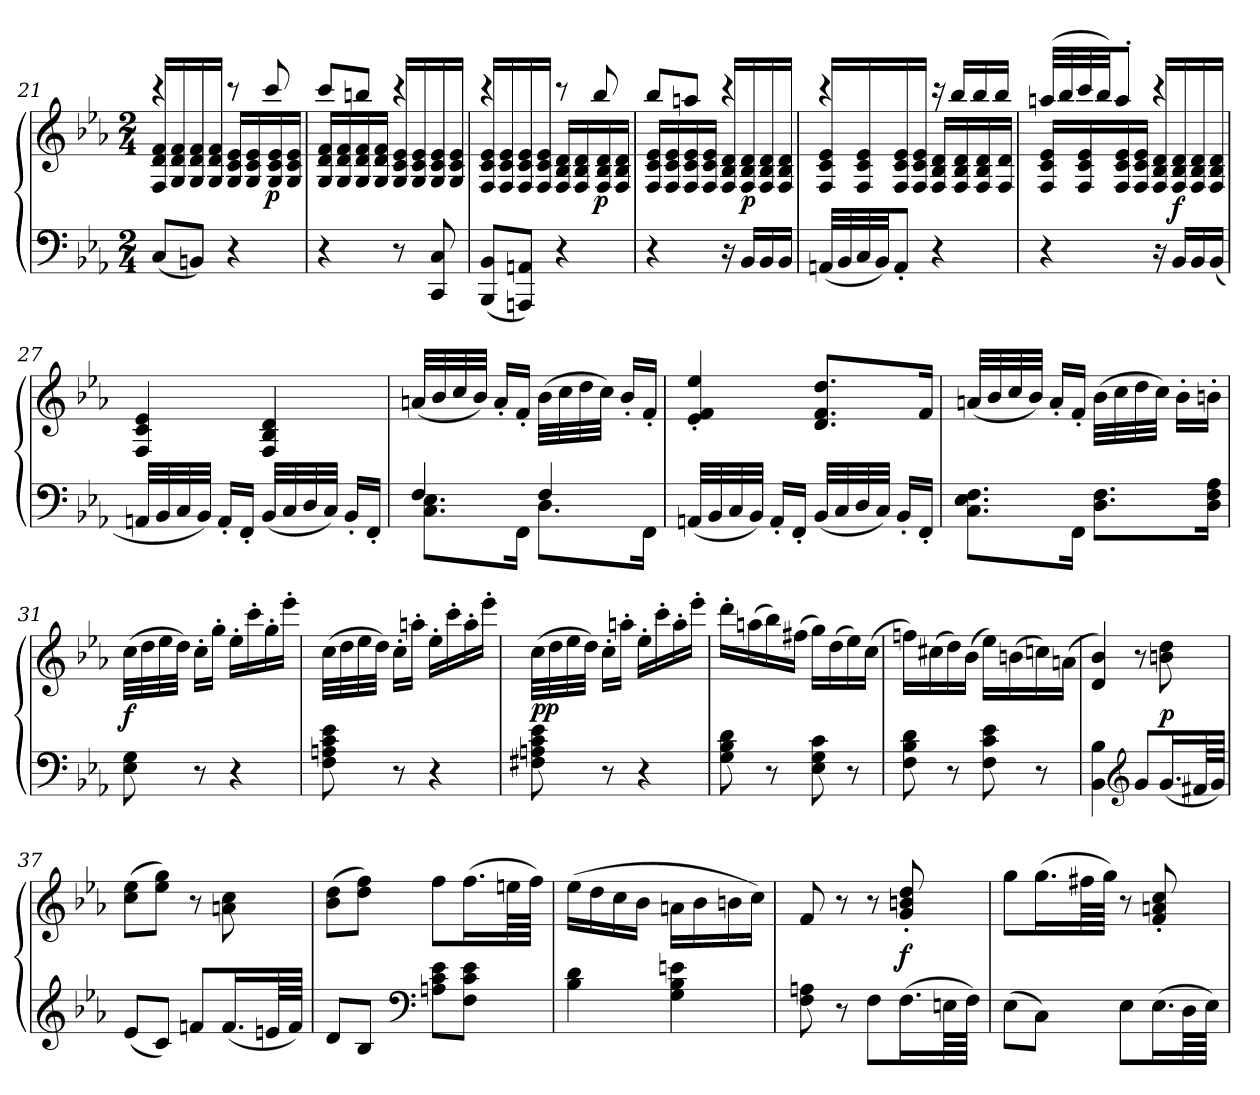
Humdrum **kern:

**kern	**kern	**dynam
*part1	*part1	*part1
*staff2	*staff1	*staff1/2
*clefF4	*clefG2	*
*k[b-e-a-]	*k[b-e-a-]	*
*E-:	*E-:	*
*M2/4	*M2/4	*
=21	=21	=21
*	*^	*
(8C/L	4r	16F/ 16d/ 16f/LL	.
.	.	16G/ 16d/ 16f/	.
8BBn/J)	.	16G/ 16d/ 16f/	.
.	.	16G/ 16d/ 16f/JJ	.
4r	8r	16G/ 16c/ 16e-/LL	.
.	.	16G/ 16c/ 16e-/	.
.	8ccc/	16G/ 16c/ 16e-/	p
.	.	16G/ 16c/ 16e-/JJ	.
=22	=22	=22	=22
4r	8ccc/L	16G/ 16d/ 16f/LL	.
.	.	16G/ 16d/ 16f/	.
.	8bbn/J	16G/ 16d/ 16f/	.
.	.	16G/ 16d/ 16f/JJ	.
8r	4r	16G/ 16c/ 16e-/LL	.
.	.	16G/ 16c/ 16e-/	.
8CC/ 8C/	.	16G/ 16c/ 16e-/	.
.	.	16G/ 16c/ 16e-/JJ	.
=23	=23	=23	=23
(8BBB-/ 8BB-/L	4r	16F/ 16c/ 16e-/LL	.
.	.	16F/ 16c/ 16e-/	.
8AAAn/ 8AAn/J)	.	16F/ 16c/ 16e-/	.
.	.	16F/ 16c/ 16e-/JJ	.
4r	8r	16F/ 16B-/ 16d/LL	.
.	.	16F/ 16B-/ 16d/	.
.	8bb-/	16F/ 16B-/ 16d/	p
.	.	16F/ 16B-/ 16d/JJ	.
=24	=24	=24	=24
4r	8bb-/L	16F/ 16c/ 16e-/LL	.
.	.	16F/ 16c/ 16e-/	.
.	8aan/J	16F/ 16c/ 16e-/	.
.	.	16F/ 16c/ 16e-/JJ	.
16r	4r	16F/ 16B-/ 16d/LL	.
16BB-/LL	.	16F/ 16B-/ 16d/	p
16BB-/	.	16F/ 16B-/ 16d/	.
16BB-/JJ	.	16F/ 16B-/ 16d/JJ	.
=25	=25	=25	=25
(32AAn/LLL	4r	16F/ 16c/ 16e-/LL	.
32BB-/	.	.	.
32C/	.	16F/ 16c/ 16e-/	.
32BB-/JJ)	.	.	.
8AA'/J	.	16F/ 16c/ 16e-/	.
.	.	16F/ 16c/ 16e-/JJ	.
4r	16r	16F/ 16B-/ 16d/LL	.
.	16bb-/LL	16F/ 16B-/ 16d/	.
.	16bb-/	16F/ 16B-/ 16d/	.
.	16bb-/JJ	16F/ 16d/JJ	.
=26	=26	=26	=26
4r	(32aan/LLL	16F/ 16c/ 16e-/LL	.
.	32bb-/	.	.
.	32ccc/	16F/ 16c/ 16e-/	.
.	32bb-/JJ)	.	.
.	8aa'/J	16F/ 16c/ 16e-/	.
.	.	16F/ 16c/ 16e-/JJ	.
16r	4r	16F/ 16B-/ 16d/LL	.
16BB-/LL	.	16F/ 16B-/ 16d/	f
16BB-/	.	16F/ 16B-/ 16d/	.
(16BB-/JJ	.	16F/ 16B-/ 16d/JJ	.
*	*v	*v	*
=27	=27	=27
32AAn/LLL	4F/ 4c/ 4e-/	.
32BB-/	.	.
32C/	.	.
32BB-/JJJ)	.	.
16AA'/LL	.	.
16FF'/JJ	.	.
(32BB-/LLL	4F/ 4B-/ 4d/	.
32C/	.	.
32D/	.	.
32C/JJJ)	.	.
16BB-'/LL	.	.
16FF'/JJ	.	.
=28	=28	=28
*^	*	*
4F/	8.C\ 8.E-\L	(32an/LLL	.
.	.	32b-/	.
.	.	32cc/	.
.	.	32b-/JJJ)	.
.	.	16a'/LL	.
.	16FF\Jk	16f'/JJ	.
4F/	8.D\L	(32b-\LLL	.
.	.	32cc\	.
.	.	32dd\	.
.	.	32cc\JJJ)	.
.	.	16b-'/LL	.
.	16FF\Jk	16f'/JJ	.
*v	*v	*	*
=29	=29	=29
(32AAn/LLL	4e-'/ 4f'/ 4ee-'/	.
32BB-/	.	.
32C/	.	.
32BB-/JJJ)	.	.
16AA'/LL	.	.
16FF'/JJ	.	.
(32BB-/LLL	8.d/ 8.f/ 8.dd/L	.
32C/	.	.
32D/	.	.
32C/JJJ)	.	.
16BB-'/LL	.	.
16FF'/JJ	16f/Jk	.
=30	=30	=30
8.C\ 8.E-\ 8.F\L	(32an/LLL	.
.	32b-/	.
.	32cc/	.
.	32b-/JJJ)	.
.	16a'/LL	.
16FF\Jk	16f'/JJ	.
8.D\ 8.F\L	(32b-\LLL	.
.	32cc\	.
.	32dd\	.
.	32cc\JJJ)	.
.	16b-'\LL	.
16D\ 16F\ 16A-\Jk	16bn'\JJ	.
=31	=31	=31
8E-\ 8G\	(32cc\LLL	f
.	32dd\	.
.	32ee-\	.
.	32dd\JJJ)	.
8r	16cc'\LL	.
.	16gg'\JJ	.
4r	16ee-'\LL	.
.	16ccc'\	.
.	16gg'\	.
.	16eee-'\JJ	.
=32	=32	=32
8F\ 8An\ 8c\ 8e-\	(32cc\LLL	.
.	32dd\	.
.	32ee-\	.
.	32dd\JJJ)	.
8r	16cc'\LL	.
.	16aan'\JJ	.
4r	16ee-'\LL	.
.	16ccc'\	.
.	16aa'\	.
.	16eee-'\JJ	.
=33	=33	=33
8F#X\ 8An\ 8c\ 8e-\	(32cc\LLL	pp
.	32dd\	.
.	32ee-\	.
.	32dd\JJJ)	.
8r	16cc'\LL	.
.	16aan'\JJ	.
4r	16ee-'\LL	.
.	16ccc'\	.
.	16aa'\	.
.	16eee-'\JJ	.
=34	=34	=34
8G\ 8B-\ 8d\	16ddd'\LL	.
.	(16aan\	.
8r	16bb-\)	.
.	(16ff#X\JJ	.
8E-\ 8G\ 8c\	16gg\LL)	.
.	(16dd\	.
8r	16ee-\)	.
.	(16cc\JJ	.
=35	=35	=35
8F\ 8B-\ 8d\	16ffn\LL)	.
.	(16cc#X\	.
8r	16dd\)	.
.	(16b-\JJ	.
8F\ 8c\ 8e-\	16ee-\LL)	.
.	(16bn\	.
8r	16ccn\)	.
.	(16an\JJ	.
=36	=36	=36
4BB-\ 4B-\	4d/ 4b-/)	.
*clefG2	*	*
8g/L	8r	.
(16.g/L	8bn\ 8dd\	p
64f#X/LL	.	.
64g/JJJJ)	.	.
=37	=37	=37
(8e-/L	(8cc\ 8ee-\L	.
8c/J)	8ee-\ 8gg\J)	.
8fn/L	8r	.
(16.f/L	8an\ 8cc\	.
64en/LL	.	.
64f/JJJJ)	.	.
=38	=38	=38
8d/L	(8b-\ 8dd\L	.
8B-/J	8dd\ 8ff\J)	.
*clefF4	*	*
8An\ 8c\ 8e-\L	8ff\L	.
8F\ 8c\ 8e-\J	(16.ff\L	.
.	64een\LL	.
.	64ff\JJJJ)	.
=39	=39	=39
4B-\ 4d\	(16ee-\LL	.
.	16dd\	.
.	16cc\	.
.	16b-\JJ	.
4G\ 4B-\ 4en\	16an\LL	.
.	16b-\	.
.	16bn\	.
.	16cc\JJ)	.
=40	=40	=40
8F\ 8An\	8f/	.
8r	8r	.
8F\L	8r	.
(16.F\L	8g'/ 8bn'/ 8dd'/	f
64En\LL	.	.
64F\JJJJ)	.	.
=41	=41	=41
(8E-\L	8gg\L	.
8C\J)	(16.gg\L	.
.	64ff#X\LL	.
.	64gg\JJJJ)	.
8E-\L	8r	.
(16.E-\L	8f'/ 8an'/ 8cc'/	.
64D\LL	.	.
64E-\JJJJ)	.	.
=	=	=
*-	*-	*-
